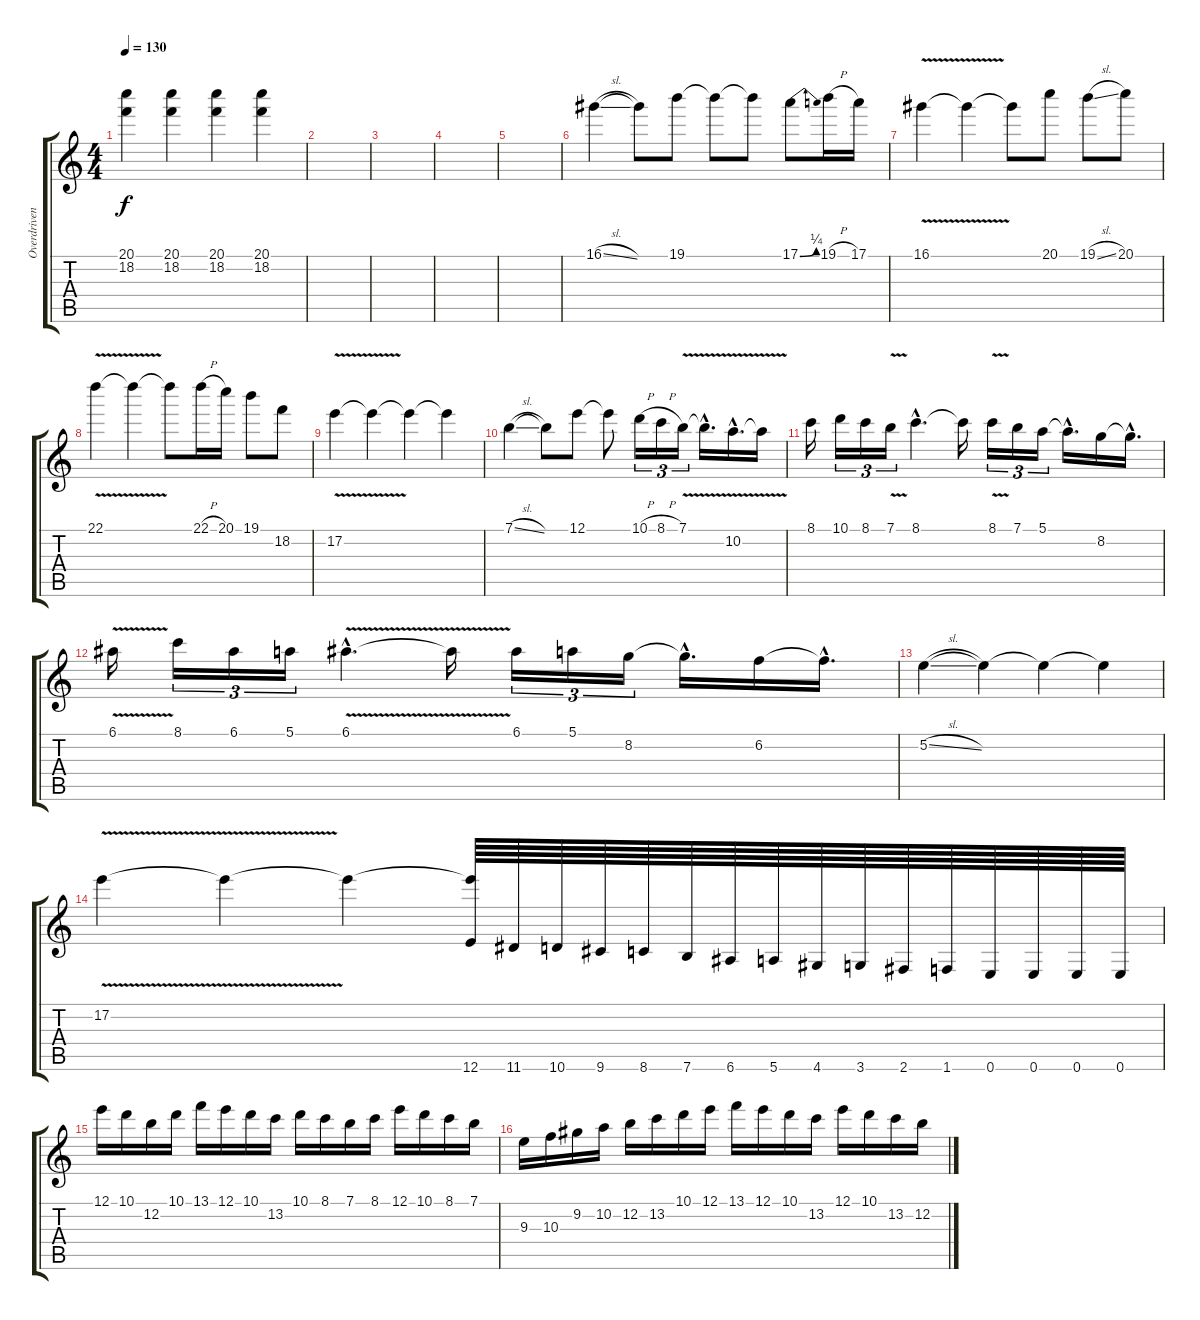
\track ("Overdriven Back-Solo Guitar" "Overdriven") {instrument overdrivenguitar}
\staff {score tabs}
\tuning (E4 B3 G3 D3 A2 E2) {hide}
\ts (4 4)
\tempo 130
\clef g2
\ks c
(20.1 18.2).4{dy f volume 8 balance 0} (20.1 18.2).4{volume 6 balance 2} (20.1 18.2).4{volume 4 balance 4} (20.1 18.2).4{volume 2 balance 6} |
|
|
|
|
16.1{sl}.4{volume 15 balance 2} 16.1{t}.8 19.1.8 19.1{t}.8 19.1{t}.8 17.1{be (bend 0 0 60 1)}.8 19.1{h}.16 17.1.16 |
16.1{v}.4 16.1{t}.4 16.1{t}.8 20.1.8 19.1{sl}.8 20.1.8 |
22.1{v}.4 22.1{t}.4 22.1{t}.8 22.1{h}.16 20.1.16 19.1.8 18.2.8 |
17.2{v}.4 17.2{t}.4 17.2{t}.4 17.2{t}.4 |
7.1{sl}.4{volume 16 balance 3 instrument overdrivenguitar} 7.1{t}.8 12.1.8 12.1{t}.8 10.1{h}.16{tu (3 2)} 8.1{h}.16{tu (3 2)} 7.1{v}.16{tu (3 2)} 7.1{hac t}.16{d} 10.2{v hac}.16{d} 10.2{t}.16 |
8.1.16 10.1.16{tu (3 2)} 8.1.16{tu (3 2)} 7.1{v}.16{tu (3 2)} 8.1{hac}.4{d} 8.1{t}.16 8.1{v}.16{tu (3 2)} 7.1.16{tu (3 2)} 5.1.16{tu (3 2)} 5.1{hac t}.16{d} 8.2.16 8.2{hac t}.16{d} |
6.1{v}.16 8.1.16{tu (3 2)} 6.1.16{tu (3 2)} 5.1.16{tu (3 2)} 6.1{v hac}.4{d} 6.1{t}.16 6.1.16{tu (3 2)} 5.1.16{tu (3 2)} 8.2.16{tu (3 2)} 8.2{hac t}.16{d} 6.2.16 6.2{hac t}.16{d} |
5.2{sl}.4 5.2{t}.4 5.2{t}.4 5.2{t}.4 |
17.2{v}.4 17.2{t}.4 17.2{t}.4 (17.2{t} 12.6).64{instrument guitarfretnoise} 11.6.64 10.6.64 9.6.64 8.6.64 7.6.64 6.6.64 5.6.64 4.6.64 3.6.64 2.6.64 1.6.64 0.6.64 0.6.64 0.6.64 0.6.64 |
12.1.16{volume 15 instrument overdrivenguitar} 10.1.16 12.2.16 10.1.16 13.1.16 12.1.16 10.1.16 13.2.16 10.1.16 8.1.16 7.1.16 8.1.16 12.1.16 10.1.16 8.1.16 7.1.16 |
9.3.16 10.3.16 9.2.16 10.2.16 12.2.16 13.2.16 10.1.16 12.1.16 13.1.16 12.1.16 10.1.16 13.2.16 12.1.16 10.1.16 13.2.16 12.2.16
